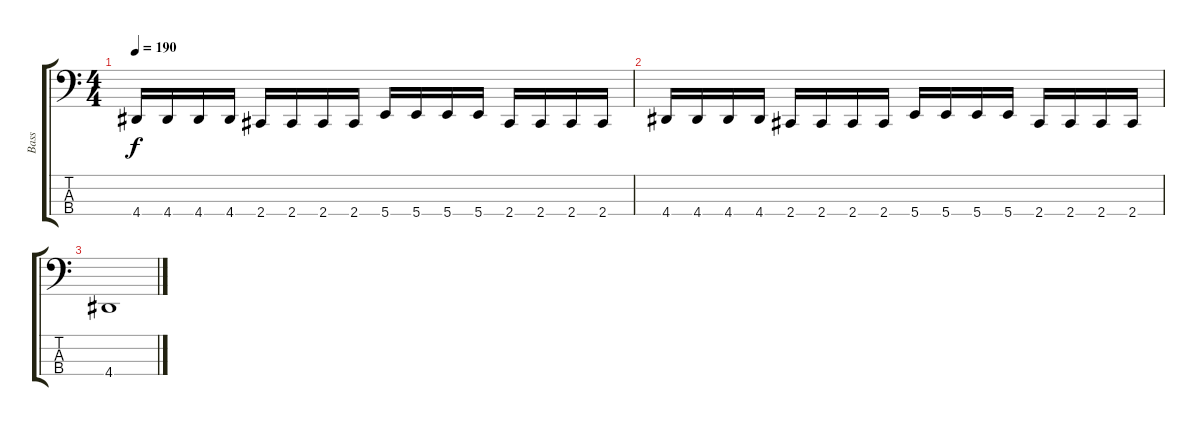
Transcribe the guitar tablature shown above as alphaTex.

\track ("Bass" "Bass") {instrument electricbasspick}
\staff {score tabs}
\tuning (E2 B1 Gb1 B0) {hide}
\ts (4 4)
\tempo 190
\clef f4
\ks c
4.4.16{dy f} 4.4.16 4.4.16 4.4.16 2.4.16 2.4.16 2.4.16 2.4.16 5.4.16 5.4.16 5.4.16 5.4.16 2.4.16 2.4.16 2.4.16 2.4.16 |
4.4.16 4.4.16 4.4.16 4.4.16 2.4.16 2.4.16 2.4.16 2.4.16 5.4.16 5.4.16 5.4.16 5.4.16 2.4.16 2.4.16 2.4.16 2.4.16 |
4.4.1
